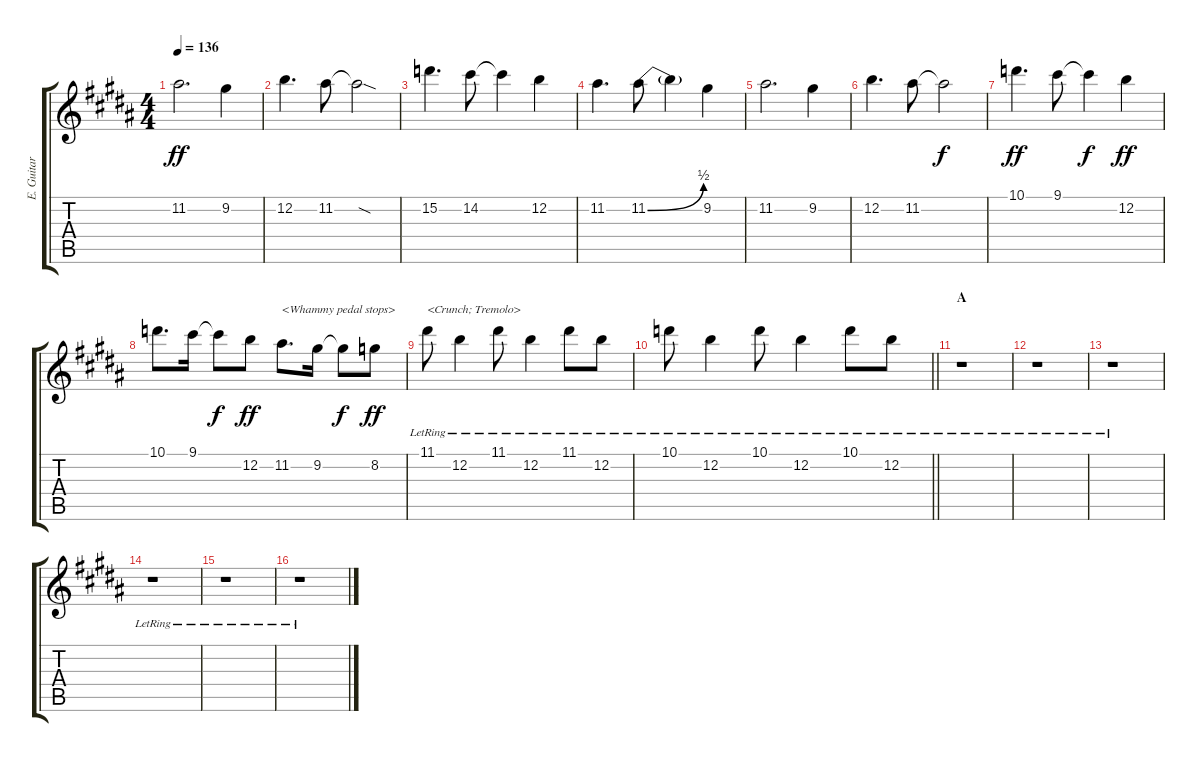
\track ("E. Guitar I" "E. Guitar ") {instrument electricguitarjazz}
\staff {score tabs}
\tuning (E4 B3 G3 D3 A2 D2) {hide}
\ts (4 4)
\tempo 136
\clef g2
\ks b
11.2.2{d dy ff} 9.2.4 |
12.2.4{d} 11.2.8 11.2{sod t}.2 |
15.2.4{d} 14.2.8 14.2{t}.4 12.2.4 |
11.2.4{d} 11.2{be (bend 0 0 60 2)}.8 11.2{t}.4 9.2.4 |
11.2.2{d} 9.2.4 |
12.2.4{d} 11.2.8 11.2{t}.2{dy f} |
10.1.4{d dy ff} 9.1.8 9.1{t}.4{dy f} 12.2.4{dy ff} |
10.1.8{d} 9.1.16 9.1{t}.8{dy f} 12.2.8{dy ff} 11.2.8{d txt "<Whammy pedal stops>"} 9.2.16 9.2{t}.8{dy f} 8.2.8{dy ff} |
11.1{lr}.8{txt "<Crunch; Tremolo>" instrument electricguitarjazz} 12.2{lr}.4 11.1{lr}.8 12.2{lr}.4 11.1{lr}.8 12.2{lr}.8 |
\barLineRight lightlight
10.1{lr}.8 12.2{lr}.4 10.1{lr}.8 12.2{lr}.4 10.1{lr}.8 12.2{lr}.8 |
\section ("" "A")
r.1 |
r.1 |
r.1 |
r.1 |
r.1 |
r.1
